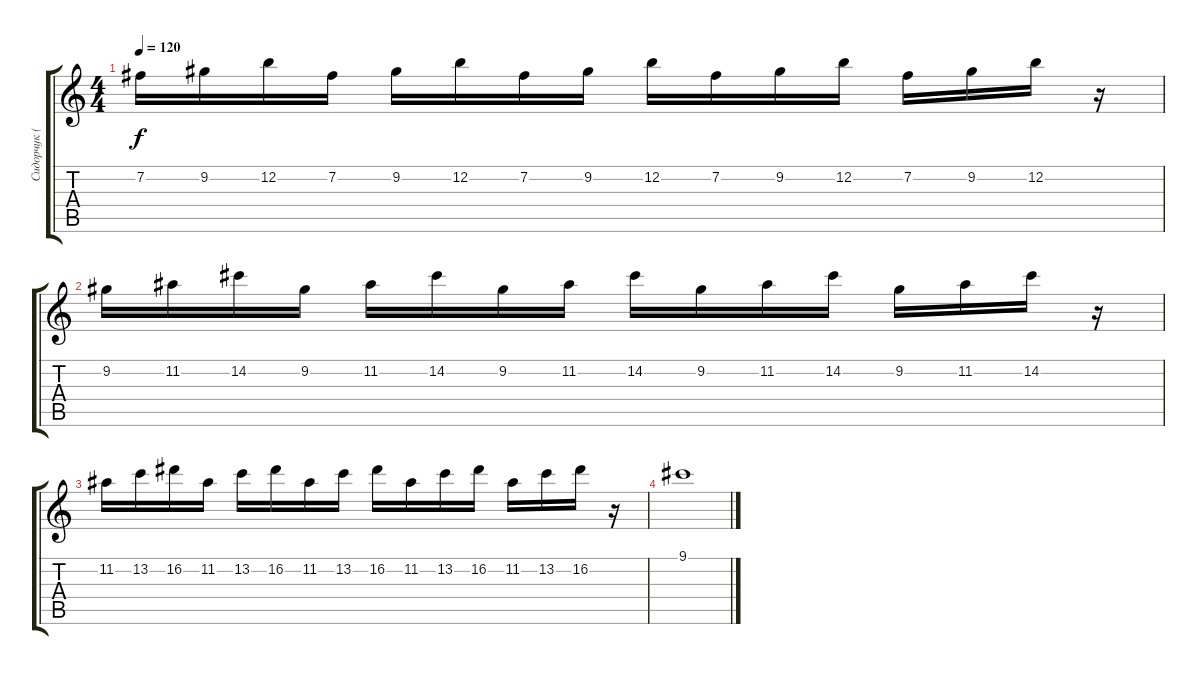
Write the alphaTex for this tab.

\track ("Сидорчук (соло гитара)" "Сидорчук (") {instrument distortionguitar}
\staff {score tabs}
\tuning (E4 B3 G3 D3 A2 E2) {hide}
\ts (4 4)
\tempo 120
\clef g2
\ks c
7.2.16{dy f} 9.2.16 12.2.16 7.2.16 9.2.16 12.2.16 7.2.16 9.2.16 12.2.16 7.2.16 9.2.16 12.2.16 7.2.16 9.2.16 12.2.16 r.16 |
9.2.16 11.2.16 14.2.16 9.2.16 11.2.16 14.2.16 9.2.16 11.2.16 14.2.16 9.2.16 11.2.16 14.2.16 9.2.16 11.2.16 14.2.16 r.16 |
11.2.16 13.2.16 16.2.16 11.2.16 13.2.16 16.2.16 11.2.16 13.2.16 16.2.16 11.2.16 13.2.16 16.2.16 11.2.16 13.2.16 16.2.16 r.16 |
9.1.1
